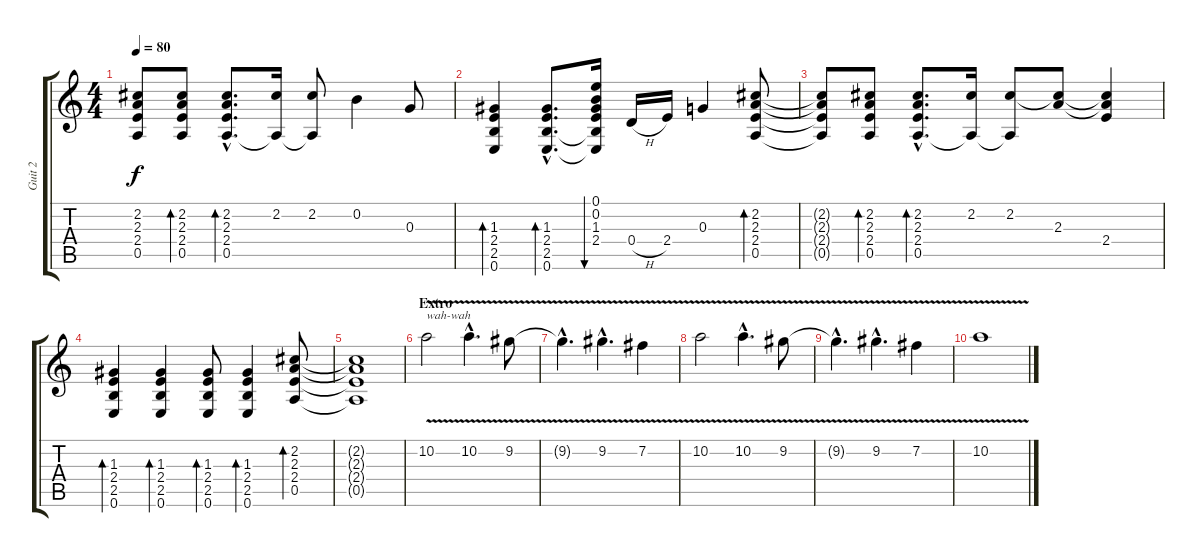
\track ("Guit 2" "Guit 2") {instrument electricguitarjazz}
\staff {score tabs}
\tuning (E4 B3 G3 D3 A2 E2) {hide}
\ts (4 4)
\tempo 80
\clef g2
\ks c
(2.2{t} 2.3{t} 2.4{t} 0.5{t}).8{dy f} (2.2 2.3 2.4 0.5).8{bd 30} (2.2{hac} 2.3{hac} 2.4{hac} 0.5{hac}).8{d bd 30} (2.2 0.5{t}).16 (2.2 0.5{t}).8 0.2.4 0.3.8 |
(1.3 2.4 2.5 0.6).4{bd 30} (1.3{hac} 2.4{hac} 2.5{hac} 0.6{hac}).8{d bd 30} (0.1 0.2 1.3 2.4 2.5{t} 0.6{t}).16{bu 30} 0.4{h}.16 2.4.16 0.3.4 (2.2 2.3 2.4 0.5).8{bd 30} |
(2.2{t} 2.3{t} 2.4{t} 0.5{t}).8 (2.2 2.3 2.4 0.5).8{bd 30} (2.2{hac} 2.3{hac} 2.4{hac} 0.5{hac}).8{d bd 30} (2.2 0.5{t}).16 (2.2 0.5{t}).8 (2.2{t} 2.3).8 (2.2{t} 2.3{t} 2.4).4 |
(1.3 2.4 2.5 0.6).4{bd 30} (1.3 2.4 2.5 0.6).4{bd 30} (1.3 2.4 2.5 0.6).8{bd 60} (1.3 2.4 2.5 0.6).4{bd 60} (2.2 2.3 2.4 0.5).8{bd 30} |
(2.2{t} 2.3{t} 2.4{t} 0.5{t}).1 |
\section ("" "Extro")
10.2{v}.2{txt "wah-wah"} 10.2{v hac}.4{d} 9.2{v}.8 |
9.2{hac t}.4{d} 9.2{v hac}.4{d} 7.2{v}.4 |
10.2{v}.2 10.2{v hac}.4{d} 9.2{v}.8 |
9.2{hac t}.4{d} 9.2{v hac}.4{d} 7.2{v}.4 |
10.2{v}.1
